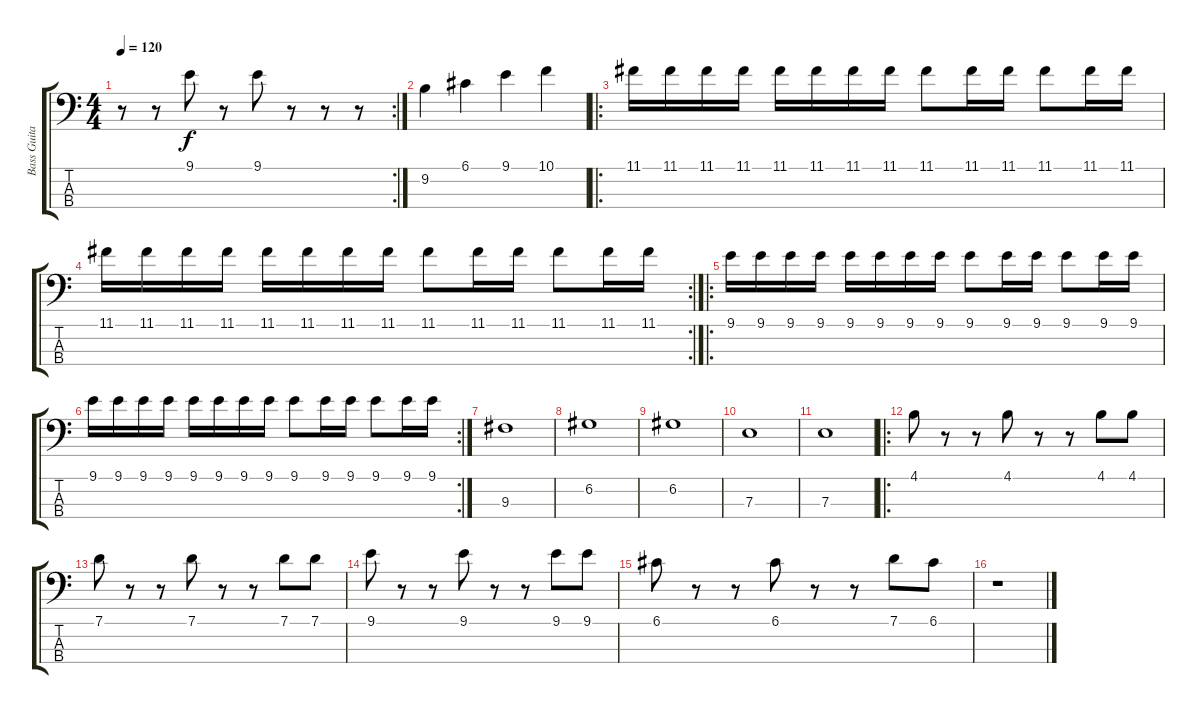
\track ("Bass Guitar" "Bass Guita") {instrument slapbass1}
\staff {score tabs}
\tuning (G2 D2 A1 E1) {hide}
\rc 2
\ts (4 4)
\tempo 120
\clef f4
\ks c
r.8{dy f instrument slapbass1} r.8 9.1.8 r.8 9.1.8 r.8 r.8 r.8 |
9.2.4 6.1.4 9.1.4 10.1.4 |
\ro
11.1.16 11.1.16 11.1.16 11.1.16 11.1.16 11.1.16 11.1.16 11.1.16 11.1.8 11.1.16 11.1.16 11.1.8 11.1.16 11.1.16 |
\rc 2
11.1.16 11.1.16 11.1.16 11.1.16 11.1.16 11.1.16 11.1.16 11.1.16 11.1.8 11.1.16 11.1.16 11.1.8 11.1.16 11.1.16 |
\ro
9.1.16 9.1.16 9.1.16 9.1.16 9.1.16 9.1.16 9.1.16 9.1.16 9.1.8 9.1.16 9.1.16 9.1.8 9.1.16 9.1.16 |
\rc 2
9.1.16 9.1.16 9.1.16 9.1.16 9.1.16 9.1.16 9.1.16 9.1.16 9.1.8 9.1.16 9.1.16 9.1.8 9.1.16 9.1.16 |
9.3.1 |
6.2.1 |
6.2.1 |
7.3.1 |
7.3.1 |
\ro
4.1.8 r.8 r.8 4.1.8 r.8 r.8 4.1.8 4.1.8 |
7.1.8 r.8 r.8 7.1.8 r.8 r.8 7.1.8 7.1.8 |
9.1.8 r.8 r.8 9.1.8 r.8 r.8 9.1.8 9.1.8 |
6.1.8 r.8 r.8 6.1.8 r.8 r.8 7.1.8 6.1.8 |
r.1
